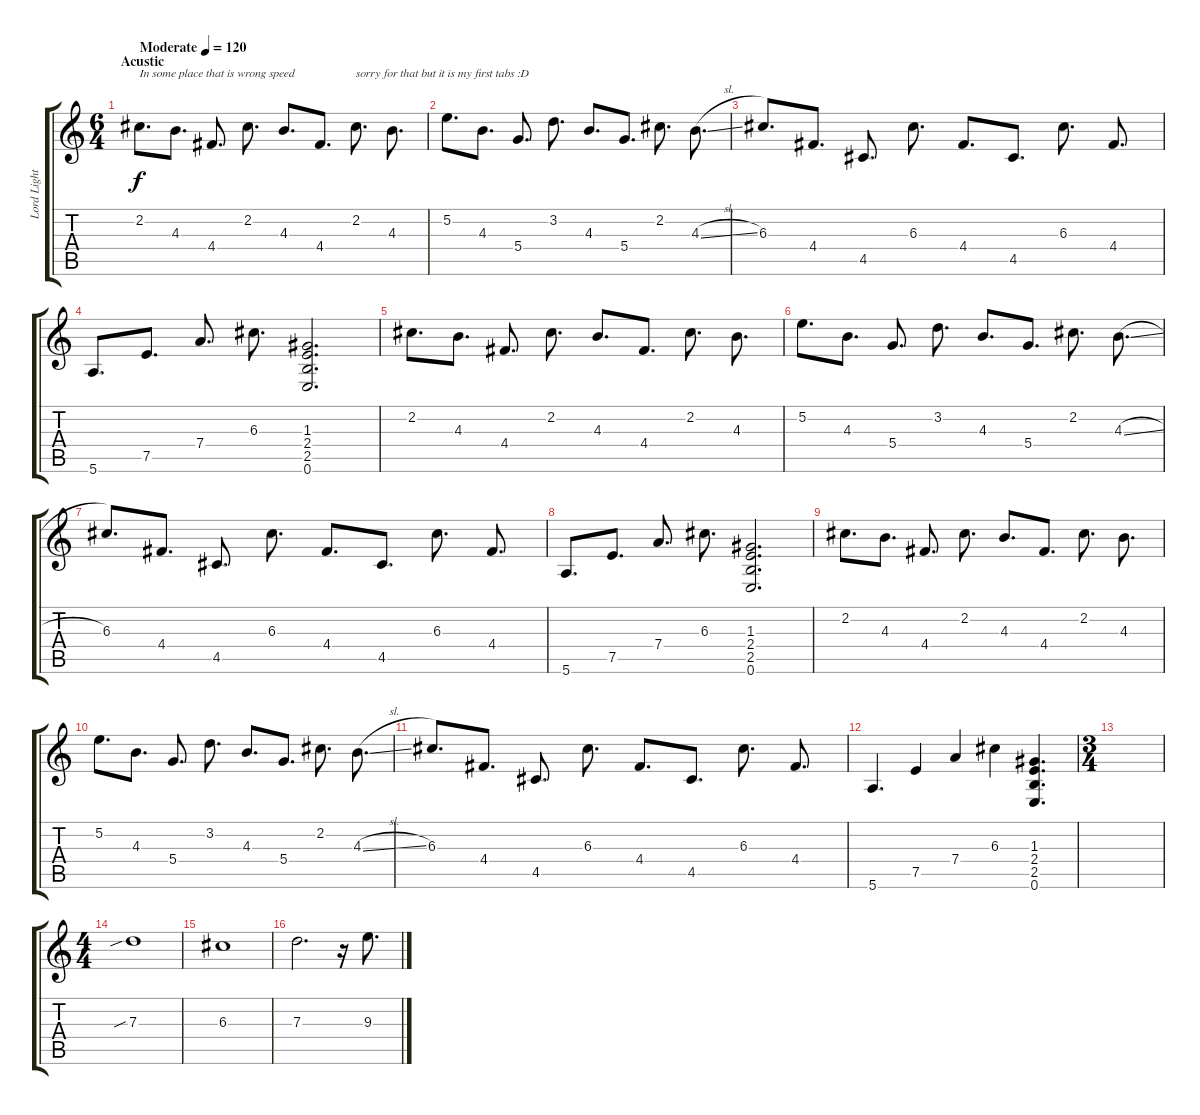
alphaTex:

\track ("Lord Lightbringer" "Lord Light") {instrument acousticguitarsteel}
\staff {score tabs}
\tuning (E4 B3 G3 D3 A2 E2) {hide}
\ts (6 4)
\section ("" "Acustic")
\tempo (120 "Moderate")
\clef g2
\ks c
2.2.8{d txt "In some place that is wrong speed" dy f instrument acousticguitarsteel} 4.3.8{d} 4.4.8{d} 2.2.8{d} 4.3.8{d} 4.4.8{d} 2.2.8{d txt "sorry for that but it is my first tabs :D"} 4.3.8{d} |
5.2.8{d} 4.3.8{d} 5.4.8{d} 3.2.8{d} 4.3.8{d} 5.4.8{d} 2.2.8{d} 4.3{sl}.8{d} |
6.3.8{d} 4.4.8{d} 4.5.8{d} 6.3.8{d} 4.4.8{d} 4.5.8{d} 6.3.8{d} 4.4.8{d} |
5.6.8{d} 7.5.8{d} 7.4.8{d} 6.3.8{d} (1.3 2.4 2.5 0.6).2{d} |
2.2.8{d} 4.3.8{d} 4.4.8{d} 2.2.8{d} 4.3.8{d} 4.4.8{d} 2.2.8{d} 4.3.8{d} |
5.2.8{d} 4.3.8{d} 5.4.8{d} 3.2.8{d} 4.3.8{d} 5.4.8{d} 2.2.8{d} 4.3{sl}.8{d} |
6.3.8{d} 4.4.8{d} 4.5.8{d} 6.3.8{d} 4.4.8{d} 4.5.8{d} 6.3.8{d} 4.4.8{d} |
5.6.8{d} 7.5.8{d} 7.4.8{d} 6.3.8{d} (1.3 2.4 2.5 0.6).2{d} |
2.2.8{d} 4.3.8{d} 4.4.8{d} 2.2.8{d} 4.3.8{d} 4.4.8{d} 2.2.8{d} 4.3.8{d} |
5.2.8{d} 4.3.8{d} 5.4.8{d} 3.2.8{d} 4.3.8{d} 5.4.8{d} 2.2.8{d} 4.3{sl}.8{d} |
6.3.8{d} 4.4.8{d} 4.5.8{d} 6.3.8{d} 4.4.8{d} 4.5.8{d} 6.3.8{d} 4.4.8{d} |
5.6.4{d} 7.5.4 7.4.4 6.3.4 (1.3 2.4 2.5 0.6).4{d} |
\ts (3 4)
|
\ts (4 4)
7.3{sib}.1 |
6.3.1 |
7.3.2{d} r.16 9.3{ss}.8{d}
